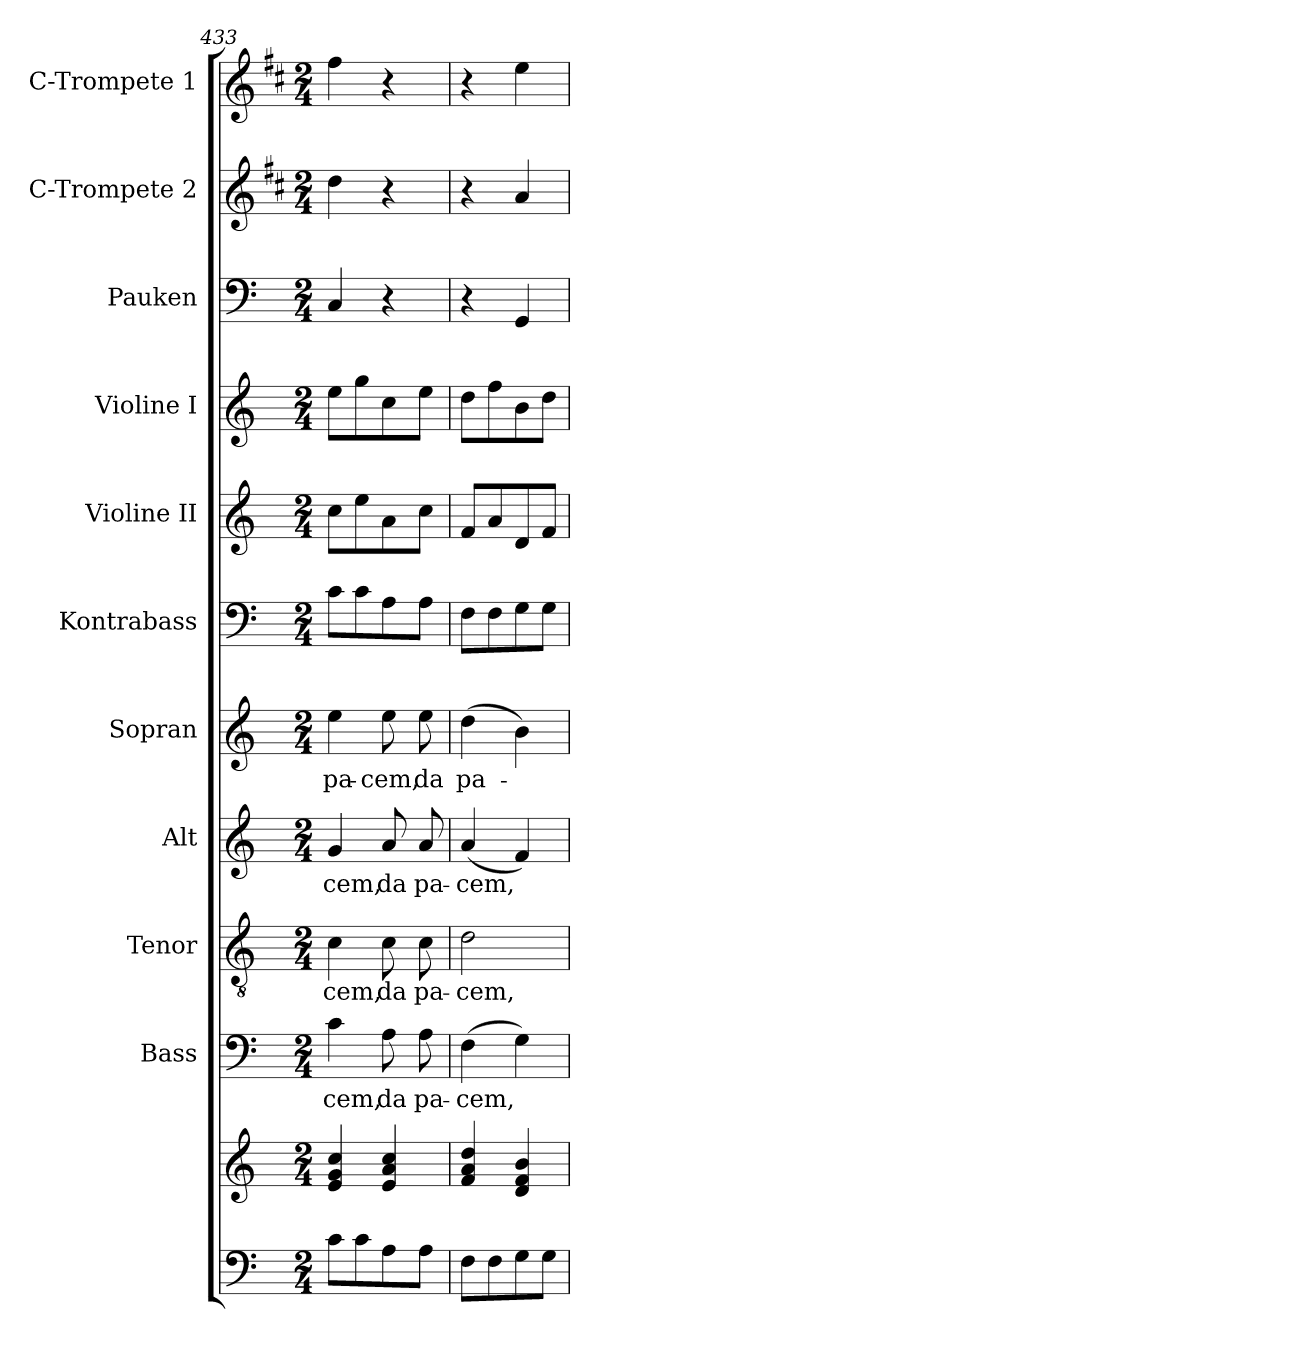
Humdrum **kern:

**kern	**kern	**kern	**text	**kern	**text	**kern	**text	**kern	**text	**kern	**kern	**kern	**kern	**kern	**kern
*part11	*part11	*part10	*part10	*part9	*part9	*part8	*part8	*part7	*part7	*part6	*part5	*part4	*part3	*part2	*part1
*staff12	*staff11	*staff10	*staff10	*staff9	*staff9	*staff8	*staff8	*staff7	*staff7	*staff6	*staff5	*staff4	*staff3	*staff2	*staff1
*	*	*I"Bass	*	*I"Tenor	*	*I"Alt	*	*I"Sopran	*	*I"Kontrabass	*I"Violine II	*I"Violine I	*I"Pauken	*I"C-Trompete 2	*I"C-Trompete 1
*	*	*I'B.	*	*I'T.	*	*I'A.	*	*I'S.	*	*I'Kb.	*I'Vl. II	*I'Vl. I	*I'Pk.	*I'C Trp. 2	*I'C Trp. 1
*clefF4	*clefG2	*clefF4	*	*clefGv2	*	*clefG2	*	*clefG2	*	*clefF4	*clefG2	*clefG2	*clefF4	*clefG2	*clefG2
*	*	*	*	*	*	*	*	*	*	*ITrd7c12	*	*	*	*ITrd1c2	*ITrd1c2
*k[]	*k[]	*k[]	*	*k[]	*	*k[]	*	*k[]	*	*k[]	*k[]	*k[]	*k[]	*k[]	*k[]
*C:	*C:	*C:	*	*C:	*	*C:	*	*C:	*	*C:	*C:	*C:	*C:	*C:	*C:
*M2/4	*M2/4	*M2/4	*	*M2/4	*	*M2/4	*	*M2/4	*	*M2/4	*M2/4	*M2/4	*M2/4	*M2/4	*M2/4
=433	=433	=433	=433	=433	=433	=433	=433	=433	=433	=433	=433	=433	=433	=433	=433
!	!	!	!LO:LY:b	!	!LO:LY:b	!	!LO:LY:b	!	!LO:LY:b	!	!	!	!	!	!
8c\L	4e/ 4g/ 4cc/	4c\	-cem,	4c\	-cem,	4g/	-cem,	4ee\	pa-	8C\L	8cc\L	8ee\L	4C/	4cc\	4ee\
8c\	.	.	.	.	.	.	.	.	.	8C\	8ee\	8gg\	.	.	.
!	!	!	!LO:LY:b	!	!LO:LY:b	!	!LO:LY:b	!	!LO:LY:b	!	!	!	!	!	!
8A\	4e/ 4a/ 4cc/	8A\	da	8c\	da	8a/	da	8ee\	-cem,	8AA\	8a\	8cc\	4r	4r	4r
!	!	!	!LO:LY:b	!	!LO:LY:b	!	!LO:LY:b	!	!LO:LY:b	!	!	!	!	!	!
8A\J	.	8A\	pa-	8c\	pa-	8a/	pa-	8ee\	da	8AA\J	8cc\J	8ee\J	.	.	.
=434	=434	=434	=434	=434	=434	=434	=434	=434	=434	=434	=434	=434	=434	=434	=434
!	!	!	!LO:LY:b	!	!LO:LY:b	!	!LO:LY:b	!	!LO:LY:b	!	!	!	!	!	!
8F\L	4f/ 4a/ 4dd/	(>4F\	-cem,	2d\	-cem,	(<4a/	-cem,	(>4dd\	pa-	8FF\L	8f/L	8dd\L	4r	4r	4r
8F\	.	.	.	.	.	.	.	.	.	8FF\	8a/	8ff\	.	.	.
8G\	4d/ 4f/ 4b/	4G\)	.	.	.	4f/)	.	4b\)	.	8GG\	8d/	8b\	4GG/	4g/	4dd\
8G\J	.	.	.	.	.	.	.	.	.	8GG\J	8f/J	8dd\J	.	.	.
=	=	=	=	=	=	=	=	=	=	=	=	=	=	=	=
*-	*-	*-	*-	*-	*-	*-	*-	*-	*-	*-	*-	*-	*-	*-	*-
